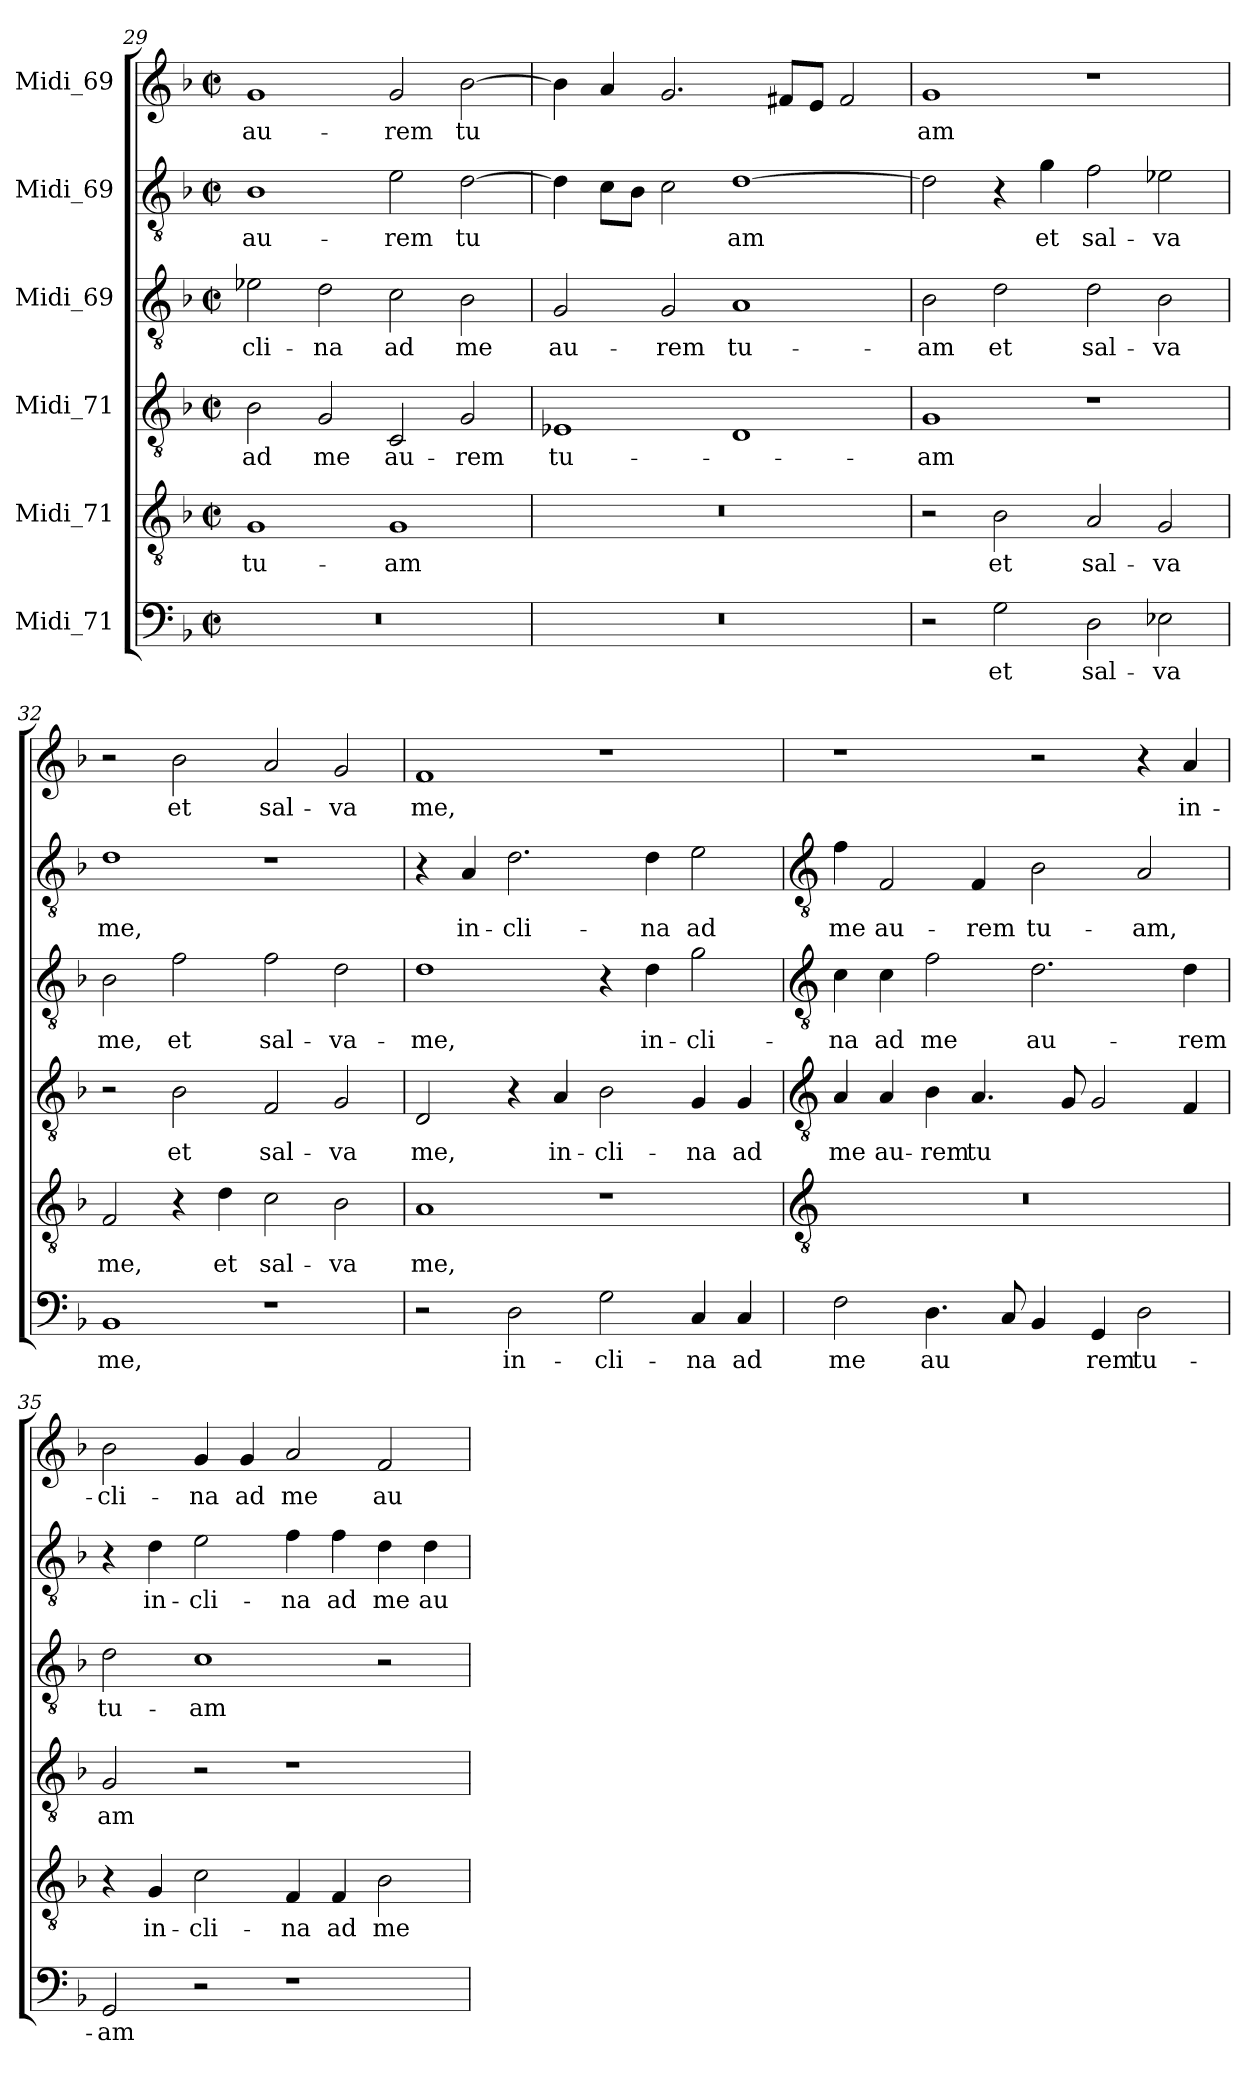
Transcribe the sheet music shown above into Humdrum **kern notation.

**kern	**text	**kern	**text	**kern	**text	**kern	**text	**kern	**text	**kern	**text
*part6	*part6	*part5	*part5	*part4	*part4	*part3	*part3	*part2	*part2	*part1	*part1
*staff6	*staff6	*staff5	*staff5	*staff4	*staff4	*staff3	*staff3	*staff2	*staff2	*staff1	*staff1
*I"Midi_71	*	*I"Midi_71	*	*I"Midi_71	*	*I"Midi_69	*	*I"Midi_69	*	*I"Midi_69	*
!!LO:LB:g=z
*clefF4	*	*clefGv2	*	*clefGv2	*	*clefGv2	*	*clefGv2	*	*clefG2	*
*k[b-]	*	*k[b-]	*	*k[b-]	*	*k[b-]	*	*k[b-]	*	*k[b-]	*
*F:	*	*F:	*	*F:	*	*F:	*	*F:	*	*F:	*
*M4/2	*	*M4/2	*	*M4/2	*	*M4/2	*	*M4/2	*	*M4/2	*
*met(c|)	*	*met(c|)	*	*met(c|)	*	*met(c|)	*	*met(c|)	*	*met(c|)	*
=29	=29	=29	=29	=29	=29	=29	=29	=29	=29	=29	=29
!	!	!	!LO:LY:b	!	!LO:LY:b	!	!LO:LY:b	!	!LO:LY:b	!	!LO:LY:b
0r	.	1G	tu-	2B-	ad	2e-X	-cli-	1B-	au-	1g	au-
!	!	!	!	!	!LO:LY:b	!	!LO:LY:b	!	!	!	!
.	.	.	.	2G	me	2d	-na	.	.	.	.
!	!	!	!LO:LY:b	!	!LO:LY:b	!	!LO:LY:b	!	!LO:LY:b	!	!LO:LY:b
.	.	1G	-am	2C	au-	2c	ad	2e	-rem	2g	-rem
!	!	!	!	!	!LO:LY:b	!	!LO:LY:b	!	!LO:LY:b	!	!LO:LY:b
.	.	.	.	2G	-rem	2B-	me	[2d	tu	[2b-	tu
=30	=30	=30	=30	=30	=30	=30	=30	=30	=30	=30	=30
!	!	!	!	!	!LO:LY:b	!	!LO:LY:b	!	!	!	!
0r	.	0r	.	1E-X	tu-	2G	au-	4d]	.	4b-]	.
.	.	.	.	.	.	.	.	8cL	.	4a	.
.	.	.	.	.	.	.	.	8B-J	.	.	.
!	!	!	!	!	!	!	!LO:LY:b	!	!	!	!
.	.	.	.	.	.	2G	-rem	2c	.	2.g	.
!	!	!	!	!	!	!	!LO:LY:b	!	!LO:LY:b	!	!
.	.	.	.	1D	.	1A	tu-	[1d	am	.	.
.	.	.	.	.	.	.	.	.	.	8f#L	.
.	.	.	.	.	.	.	.	.	.	8eJ	.
.	.	.	.	.	.	.	.	.	.	2f#	.
=31	=31	=31	=31	=31	=31	=31	=31	=31	=31	=31	=31
!	!	!	!	!	!LO:LY:b	!	!LO:LY:b	!	!	!	!LO:LY:b
2r	.	2r	.	1G	-am	2B-	-am	2d]	.	1g	am
!	!LO:LY:b	!	!LO:LY:b	!	!	!	!LO:LY:b	!	!	!	!
2G	et	2B-	et	.	.	2d	et	4r	.	.	.
!	!	!	!	!	!	!	!	!	!LO:LY:b	!	!
.	.	.	.	.	.	.	.	4g	et	.	.
!	!LO:LY:b	!	!LO:LY:b	!	!	!	!LO:LY:b	!	!LO:LY:b	!	!
2D	sal-	2A	sal-	1r	.	2d	sal-	2f	sal-	1r	.
!	!LO:LY:b	!	!LO:LY:b	!	!	!	!LO:LY:b	!	!LO:LY:b	!	!
2E-X	-va	2G	-va	.	.	2B-	-va	2e-X	-va	.	.
=32	=32	=32	=32	=32	=32	=32	=32	=32	=32	=32	=32
!	!LO:LY:b	!	!LO:LY:b	!	!	!	!LO:LY:b	!	!LO:LY:b	!	!
1BB-	me,	2F	me,	2r	.	2B-	me,	1d	me,	2r	.
!	!	!	!	!	!LO:LY:b	!	!LO:LY:b	!	!	!	!LO:LY:b
.	.	4r	.	2B-	et	2f	et	.	.	2b-	et
!	!	!	!LO:LY:b	!	!	!	!	!	!	!	!
.	.	4d	et	.	.	.	.	.	.	.	.
!	!	!	!LO:LY:b	!	!LO:LY:b	!	!LO:LY:b	!	!	!	!LO:LY:b
1r	.	2c	sal-	2F	sal-	2f	sal-	1r	.	2a	sal-
!	!	!	!LO:LY:b	!	!LO:LY:b	!	!LO:LY:b	!	!	!	!LO:LY:b
.	.	2B-	-va	2G	-va	2d	-va-	.	.	2g	-va
=33	=33	=33	=33	=33	=33	=33	=33	=33	=33	=33	=33
!	!	!	!LO:LY:b	!	!LO:LY:b	!	!LO:LY:b	!	!	!	!LO:LY:b
2r	.	1A	me,	2D	me,	1d	-me,	4r	.	1f	me,
!	!	!	!	!	!	!	!	!	!LO:LY:b	!	!
.	.	.	.	.	.	.	.	4A	in-	.	.
!	!LO:LY:b	!	!	!	!	!	!	!	!LO:LY:b	!	!
2D	in-	.	.	4r	.	.	.	2.d	-cli-	.	.
!	!	!	!	!	!LO:LY:b	!	!	!	!	!	!
.	.	.	.	4A	in-	.	.	.	.	.	.
!	!LO:LY:b	!	!	!	!LO:LY:b	!	!	!	!	!	!
2G	-cli-	1r	.	2B-	-cli-	4r	.	.	.	1r	.
!	!	!	!	!	!	!	!LO:LY:b	!	!LO:LY:b	!	!
.	.	.	.	.	.	4d	in-	4d	-na	.	.
!	!LO:LY:b	!	!	!	!LO:LY:b	!	!LO:LY:b	!	!LO:LY:b	!	!
4C	-na	.	.	4G	-na	2g	-cli-	2e	ad	.	.
!	!LO:LY:b	!	!	!	!LO:LY:b	!	!	!	!	!	!
4C	ad	.	.	4G	ad	.	.	.	.	.	.
!!LO:LB:g=z
=34	=34	=34	=34	=34	=34	=34	=34	=34	=34	=34	=34
*	*	*clefGv2	*	*clefGv2	*	*clefGv2	*	*clefGv2	*	*	*
!	!LO:LY:b	!	!	!	!LO:LY:b	!	!LO:LY:b	!	!LO:LY:b	!	!
2F	me	0r	.	4A	me	4c	-na	4f	me	1r	.
!	!	!	!	!	!LO:LY:b	!	!LO:LY:b	!	!LO:LY:b	!	!
.	.	.	.	4A	au-	4c	ad	2F	au-	.	.
!	!LO:LY:b	!	!	!	!LO:LY:b	!	!LO:LY:b	!	!	!	!
4.D	au	.	.	4B-	-rem	2f	me	.	.	.	.
!	!	!	!	!	!LO:LY:b	!	!	!	!LO:LY:b	!	!
.	.	.	.	4.A	tu	.	.	4F	-rem	.	.
8C	.	.	.	.	.	.	.	.	.	.	.
!	!	!	!	!	!	!	!LO:LY:b	!	!LO:LY:b	!	!
4BB-	.	.	.	.	.	2.d	au-	2B-	tu-	2r	.
.	.	.	.	8G	.	.	.	.	.	.	.
!	!LO:LY:b	!	!	!	!	!	!	!	!	!	!
4GG	rem	.	.	2G	.	.	.	.	.	.	.
!	!LO:LY:b	!	!	!	!	!	!	!	!LO:LY:b	!	!
2D	tu-	.	.	.	.	.	.	2A	-am,	4r	.
!	!	!	!	!	!	!	!LO:LY:b	!	!	!	!LO:LY:b
.	.	.	.	4F	.	4d	-rem	.	.	4a	in-
=35	=35	=35	=35	=35	=35	=35	=35	=35	=35	=35	=35
!	!LO:LY:b	!	!	!	!LO:LY:b	!	!LO:LY:b	!	!	!	!LO:LY:b
2GG	-am	4r	.	2G	am	2d	tu-	4r	.	2b-	-cli-
!	!	!	!LO:LY:b	!	!	!	!	!	!LO:LY:b	!	!
.	.	4G	in-	.	.	.	.	4d	in-	.	.
!	!	!	!LO:LY:b	!	!	!	!LO:LY:b	!	!LO:LY:b	!	!LO:LY:b
2r	.	2c	-cli-	2r	.	1c	-am	2e	-cli-	4g	-na
!	!	!	!	!	!	!	!	!	!	!	!LO:LY:b
.	.	.	.	.	.	.	.	.	.	4g	ad
!	!	!	!LO:LY:b	!	!	!	!	!	!LO:LY:b	!	!LO:LY:b
1r	.	4F	-na	1r	.	.	.	4f	-na	2a	me
!	!	!	!LO:LY:b	!	!	!	!	!	!LO:LY:b	!	!
.	.	4F	ad	.	.	.	.	4f	ad	.	.
!	!	!	!LO:LY:b	!	!	!	!	!	!LO:LY:b	!	!LO:LY:b
.	.	2B-	me	.	.	2r	.	4d	me	2f	au-
!	!	!	!	!	!	!	!	!	!LO:LY:b	!	!
.	.	.	.	.	.	.	.	4d	au-	.	.
=	=	=	=	=	=	=	=	=	=	=	=
*-	*-	*-	*-	*-	*-	*-	*-	*-	*-	*-	*-
